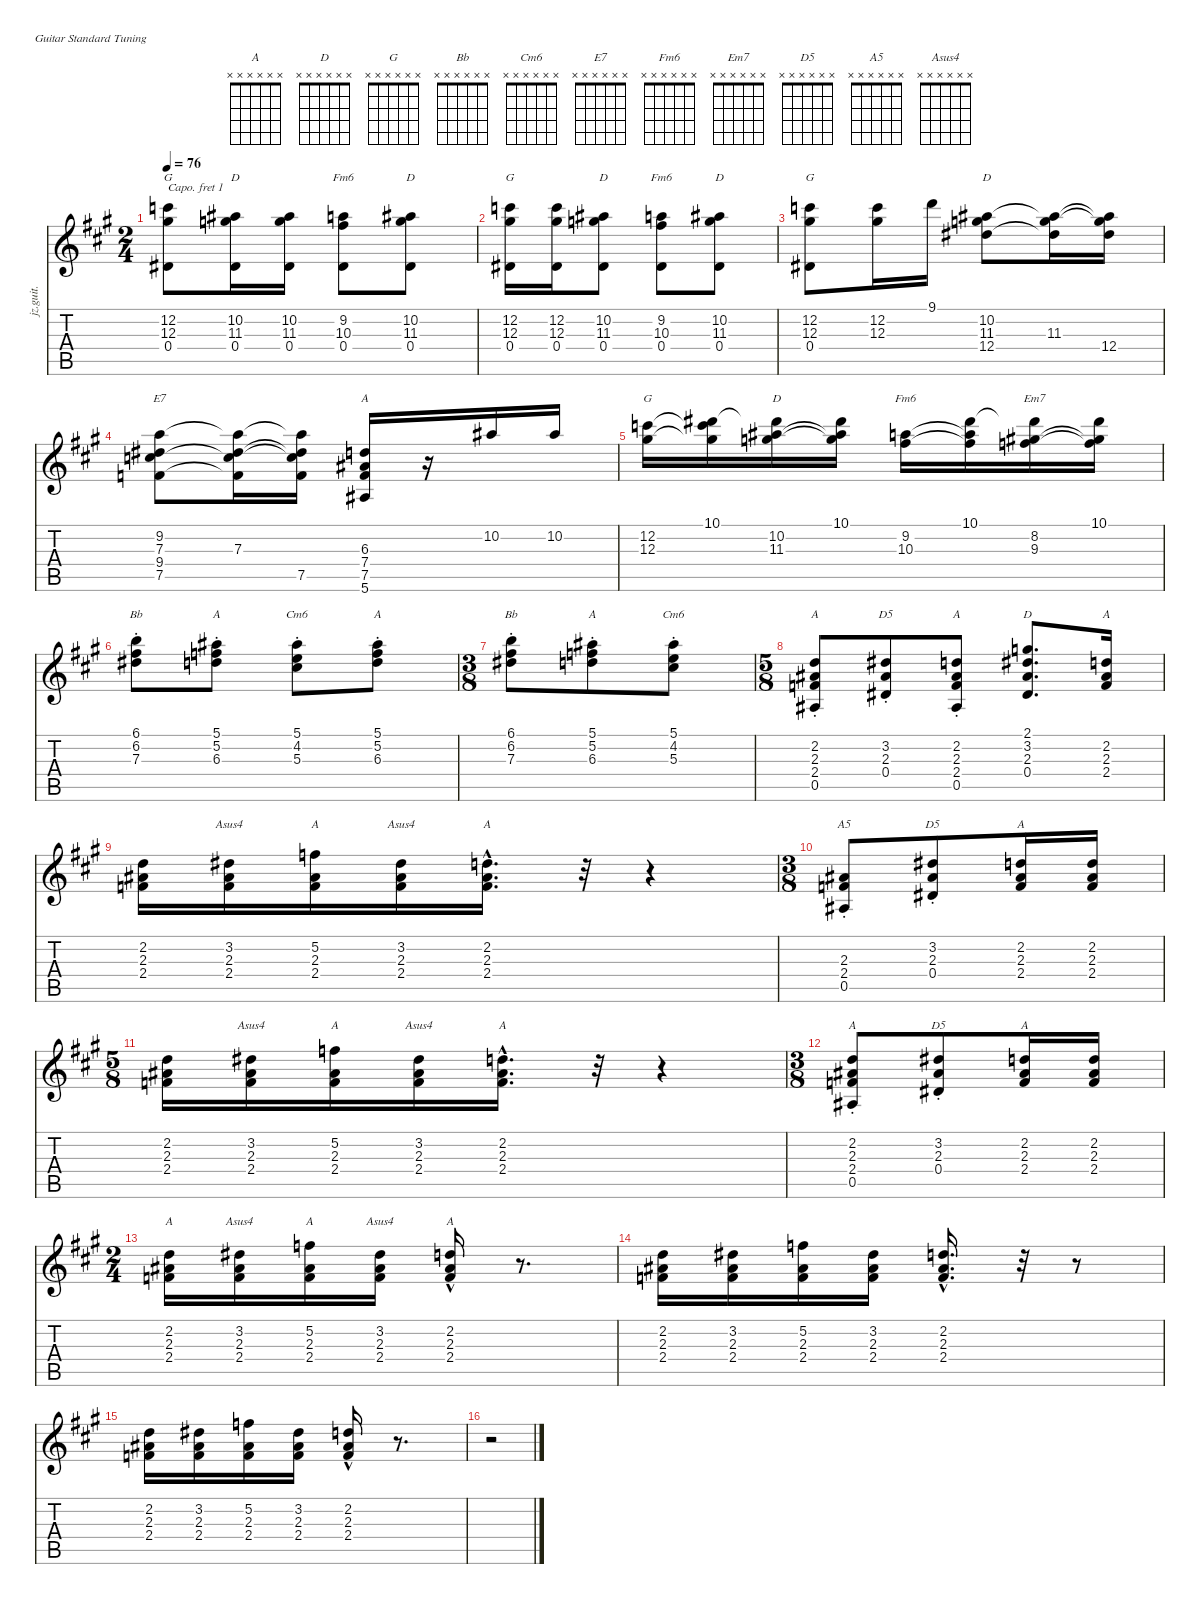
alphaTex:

\defaultSystemsLayout 4
\hideDynamics
\bracketExtendMode nobrackets
\otherSystemsTrackNameOrientation horizontal
\track ("Piano Gtr Adapt (mute if listening mix)" "jz.guit.") {mute instrument electricguitarjazz}
\staff {score tabs}
\capo 1
\tuning (E4 B3 G3 D3 A2 E2)
\chord ("A" x x x x x x)
\chord ("D" x x x x x x)
\chord ("G" x x x x x x)
\chord ("Bb" x x x x x x)
\chord ("Cm6" x x x x x x)
\chord ("E7" x x x x x x)
\chord ("Fm6" x x x x x x)
\chord ("Em7" x x x x x x)
\chord ("D5" x x x x x x)
\chord ("A5" x x x x x x)
\chord ("Asus4" x x x x x x)
\ts (2 4)
\tempo 76
\clef g2
\ks a
(12.2{acc forcenatural} 12.3{acc #} 0.4{acc #}).8{ch "G" dy mf beam Down} (10.2{acc #} 11.3{acc forcenatural} 0.4{acc #}).16{ch "D" beam Down} (10.2{acc #} 11.3{acc forcenatural} 0.4{acc #}).16{beam Down} (9.2{acc forcenatural} 10.3{acc #} 0.4{acc #}).8{ch "Fm6" beam Down} (10.2{acc #} 11.3{acc forcenatural} 0.4{acc #}).8{ch "D" beam Down} |
(12.2{acc forcenatural} 12.3{acc #} 0.4{acc #}).16{ch "G" beam Down} (12.2{acc forcenatural} 12.3{acc #} 0.4{acc #}).16{beam Down} (10.2{acc #} 11.3{acc forcenatural} 0.4{acc #}).8{ch "D" beam Down} (9.2{acc forcenatural} 10.3{acc #} 0.4{acc #}).8{ch "Fm6" beam Down} (10.2{acc #} 11.3{acc forcenatural} 0.4{acc #}).8{ch "D" beam Down} |
(12.2{acc forcenatural} 12.3{acc #} 0.4{acc #}).8{ch "G" beam Down} (12.2{acc forcenatural} 12.3{acc #}).16{beam Down} 9.1{acc forcenatural}.16{beam Down} (10.2{acc #} 11.3{acc forcenatural} 12.4{acc #}).8{ch "D" beam Down} (11.3{acc forcenatural} 12.4{t acc #} 10.2{t acc #}).16{beam Down} (10.2{t acc #} 11.3{t acc forcenatural} 12.4{acc #}).16{dy f beam Down} |
(9.2{acc forcenatural} 7.3{acc #} 9.4{acc forcenatural} 7.5{acc forcenatural}).8{ch "E7" dy mf beam Down} (7.3{acc #} 7.5{t acc forcenatural} 9.2{t acc forcenatural} 9.4{t acc forcenatural}).16{beam Down} (9.2{t acc forcenatural} 7.3{t acc #} 9.4{t acc forcenatural} 7.5{acc forcenatural}).16{dy f beam Down} (6.3{acc forcenatural} 7.4{acc #} 7.5{acc forcenatural} 5.6{acc #}).16{ch "A" dy mf beam Up} r.16{beam Up} 10.2{acc #}.16{beam Up} 10.2{acc #}.16{beam Up} |
(12.2{acc forcenatural} 12.3{acc #}).16{ch "G" beam Down} (10.1{acc #} 12.2{t acc forcenatural} 12.3{t acc #}).16{beam Down} (10.1{t acc #} 10.2{acc #} 11.3{acc forcenatural}).16{ch "D" dy f beam Down} (10.1{acc #} 10.2{t acc #} 11.3{t acc forcenatural}).16{dy mf beam Down} (9.2{acc forcenatural} 10.3{acc #}).16{ch "Fm6" beam Down} (10.1{acc #} 9.2{t acc forcenatural} 10.3{t acc #}).16{beam Down} (10.1{t acc #} 8.2{acc #} 9.3{acc forcenatural}).16{ch "Em7" dy f beam Down} (10.1{acc #} 8.2{t acc #} 9.3{t acc forcenatural}).16{dy mf beam Down} |
(6.1{st acc forcenatural} 6.2{st acc #} 7.3{st acc #}).8{ch "Bb" beam Down} (5.1{st acc #} 5.2{st acc forcenatural} 6.3{st acc forcenatural}).8{ch "A" beam Down} (5.1{st acc #} 4.2{st acc forcenatural} 5.3{st acc #}).8{ch "Cm6" beam Down} (5.1{st acc #} 5.2{st acc forcenatural} 6.3{st acc forcenatural}).8{ch "A" beam Down} |
\ts (3 8)
\beaming (8 3)
(6.1{st acc forcenatural} 6.2{st acc #} 7.3{st acc #}).8{ch "Bb" beam Down} (5.1{st acc #} 5.2{st acc forcenatural} 6.3{st acc forcenatural}).8{ch "A" beam Down} (5.1{st acc #} 4.2{st acc forcenatural} 5.3{st acc #}).8{ch "Cm6" beam Down} |
\ts (5 8)
\beaming (8 3 2)
(2.2{st acc forcenatural} 2.3{st acc #} 2.4{st acc forcenatural} 0.5{st acc #}).8{ch "A" beam Up} (3.2{st acc #} 2.3{st acc #} 0.4{st acc #}).8{ch "D5" beam Up} (2.2{st acc forcenatural} 2.3{st acc #} 2.4{st acc forcenatural} 0.5{st acc #}).8{ch "A" beam Up} (2.1{acc forcenatural} 3.2{acc #} 2.3{acc #} 0.4{acc #}).8{d ch "D" beam Up} (2.2{acc forcenatural} 2.3{acc #} 2.4{acc forcenatural}).16{ch "A" beam Up} |
(2.2{acc forcenatural} 2.3{acc #} 2.4{acc forcenatural}).16{beam Down} (3.2{acc #} 2.3{acc #} 2.4{acc forcenatural}).16{ch "Asus4" beam Down} (5.2{acc forcenatural} 2.3{acc #} 2.4{acc forcenatural}).16{ch "A" beam Down} (3.2{acc #} 2.3{acc #} 2.4{acc forcenatural}).16{ch "Asus4" beam Down} (2.2{hac acc forcenatural} 2.3{hac acc #} 2.4{hac acc forcenatural}).16{d ch "A" beam Down} r.32{beam Down} r.4{beam Down} |
\ts (3 8)
\beaming (8 3)
(2.3{st acc #} 2.4{st acc forcenatural} 0.5{st acc #}).8{ch "A5" beam Up} (3.2{st acc #} 2.3{st acc #} 0.4{st acc #}).8{ch "D5" beam Up} (2.2{acc forcenatural} 2.3{acc #} 2.4{acc forcenatural}).16{ch "A" beam Up} (2.2{acc forcenatural} 2.3{acc #} 2.4{acc forcenatural}).16{beam Up} |
\ts (5 8)
\beaming (8 3 2)
(2.2{acc forcenatural} 2.3{acc #} 2.4{acc forcenatural}).16{beam Down} (3.2{acc #} 2.3{acc #} 2.4{acc forcenatural}).16{ch "Asus4" beam Down} (5.2{acc forcenatural} 2.3{acc #} 2.4{acc forcenatural}).16{ch "A" beam Down} (3.2{acc #} 2.3{acc #} 2.4{acc forcenatural}).16{ch "Asus4" beam Down} (2.2{hac acc forcenatural} 2.3{hac acc #} 2.4{hac acc forcenatural}).16{d ch "A" beam Down} r.32{beam Down} r.4{beam Down} |
\ts (3 8)
\beaming (8 3)
(2.2{st acc forcenatural} 2.3{st acc #} 2.4{st acc forcenatural} 0.5{st acc #}).8{ch "A" beam Up} (3.2{st acc #} 2.3{st acc #} 0.4{st acc #}).8{ch "D5" beam Up} (2.2{acc forcenatural} 2.3{acc #} 2.4{acc forcenatural}).16{ch "A" beam Up} (2.2{acc forcenatural} 2.3{acc #} 2.4{acc forcenatural}).16{beam Up} |
\ts (2 4)
\beaming (8 2 2)
(2.2{acc forcenatural} 2.3{acc #} 2.4{acc forcenatural}).16{ch "A" beam Down} (3.2{acc #} 2.3{acc #} 2.4{acc forcenatural}).16{ch "Asus4" beam Down} (5.2{acc forcenatural} 2.3{acc #} 2.4{acc forcenatural}).16{ch "A" beam Down} (3.2{acc #} 2.3{acc #} 2.4{acc forcenatural}).16{ch "Asus4" beam Down} (2.2{hac acc forcenatural} 2.3{hac acc #} 2.4{hac acc forcenatural}).16{ch "A" beam Up} r.8{d beam Up} |
(2.2{acc forcenatural} 2.3{acc #} 2.4{acc forcenatural}).16{beam Down} (3.2{acc #} 2.3{acc #} 2.4{acc forcenatural}).16{beam Down} (5.2{acc forcenatural} 2.3{acc #} 2.4{acc forcenatural}).16{beam Down} (3.2{acc #} 2.3{acc #} 2.4{acc forcenatural}).16{beam Down} (2.2{hac acc forcenatural} 2.3{hac acc #} 2.4{hac acc forcenatural}).16{d beam Up} r.32{beam Up} r.8{beam Up} |
(2.2{acc forcenatural} 2.3{acc #} 2.4{acc forcenatural}).16{beam Down} (3.2{acc #} 2.3{acc #} 2.4{acc forcenatural}).16{beam Down} (5.2{acc forcenatural} 2.3{acc #} 2.4{acc forcenatural}).16{beam Down} (3.2{acc #} 2.3{acc #} 2.4{acc forcenatural}).16{beam Down} (2.2{hac acc forcenatural} 2.3{hac acc #} 2.4{hac acc forcenatural}).16{beam Up} r.8{d beam Up} |
r.2{beam Down}
